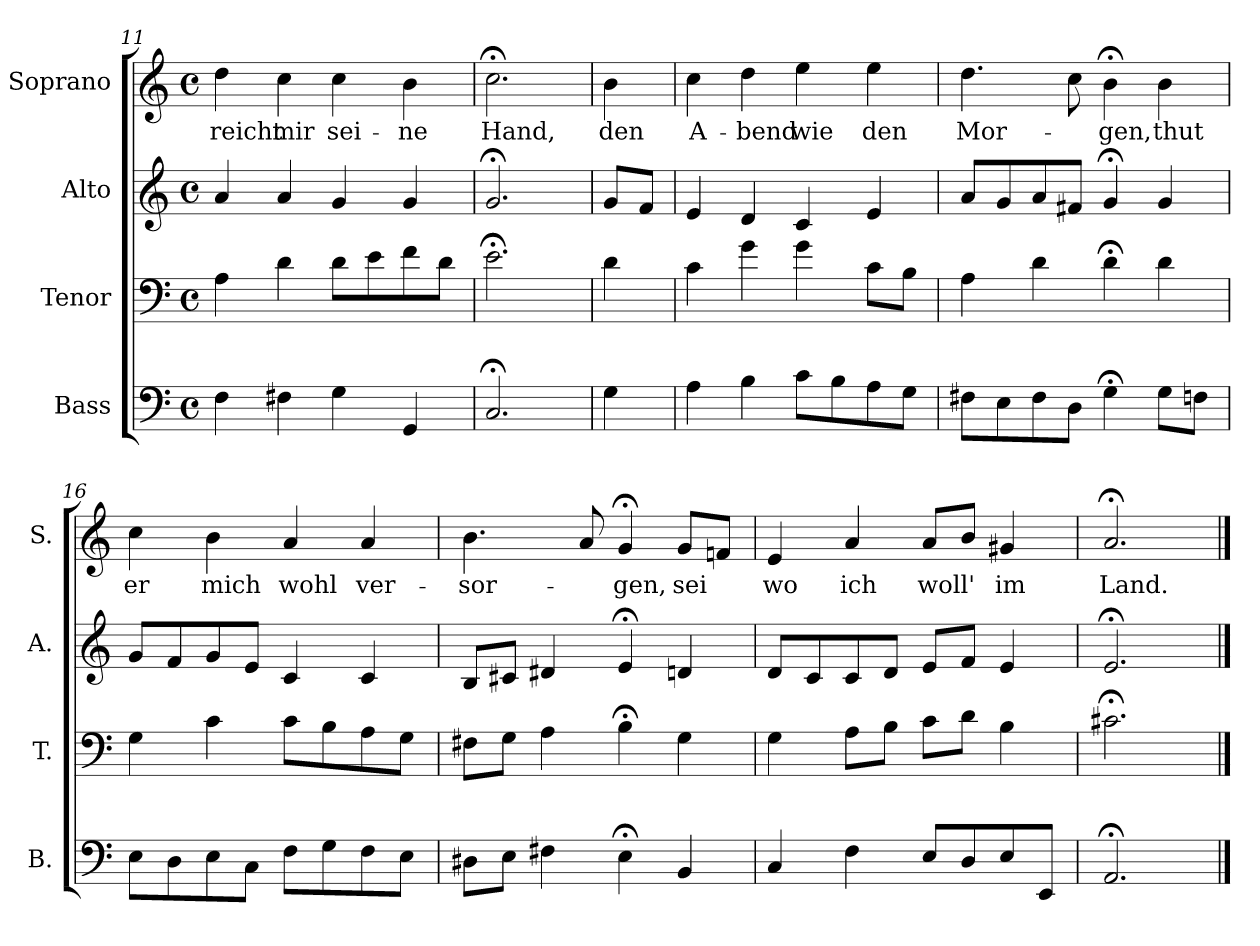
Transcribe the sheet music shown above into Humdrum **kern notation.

**kern	**kern	**kern	**kern	**text
*part4	*part3	*part2	*part1	*part1
*staff4	*staff3	*staff2	*staff1	*staff1
*I"Bass	*I"Tenor	*I"Alto	*I"Soprano	*
*I'B.	*I'T.	*I'A.	*I'S.	*
*clefF4	*clefF4	*clefG2	*clefG2	*
*k[]	*k[]	*k[]	*k[]	*
*M4/4	*M4/4	*M4/4	*M4/4	*
*met(c)	*met(c)	*met(c)	*met(c)	*
=11	=11	=11	=11	=11
!	!	!	!	!LO:LY:b
4F\	4A\	4a/	4dd\	reicht
!	!	!	!	!LO:LY:b
4F#X\	4d\	4a/	4cc\	mir
!	!	!	!	!LO:LY:b
4G\	8d\L	4g/	4cc\	sei-
.	8e\	.	.	.
!	!	!	!	!LO:LY:b
4GG/	8f\	4g/	4b\	-ne
.	8d\J	.	.	.
!!LO:LB:g=z
=12	=12	=12	=12	=12
!	!	!	!	!LO:LY:b
2.C;</	2.e;<\	2.g;</	2.cc;<\	Hand,
!!LO:PB:g=z
=13	=13	=13	=13	=13
!	!	!	!	!LO:LY:b
4G\	4d\	8g/L	4b\	den
.	.	8f/J	.	.
=14	=14	=14	=14	=14
!	!	!	!	!LO:LY:b
4A\	4c\	4e/	4cc\	A-
!	!	!	!	!LO:LY:b
4B\	4g\	4d/	4dd\	-bend
!	!	!	!	!LO:LY:b
8c\L	4g\	4c/	4ee\	wie
8B\	.	.	.	.
!	!	!	!	!LO:LY:b
8A\	8c\L	4e/	4ee\	den
8G\J	8B\J	.	.	.
=15	=15	=15	=15	=15
!	!	!	!	!LO:LY:b
8F#X\L	4A\	8a/L	4.dd\	Mor-
8E\	.	8g/	.	.
8F#\	4d\	8a/	.	.
8D\J	.	8f#X/J	8cc\	.
!	!	!	!	!LO:LY:b
4G;<\	4d;<\	4g;</	4b;<\	-gen,
!	!	!	!	!LO:LY:b
8G\L	4d\	4g/	4b\	thut
8Fn\J	.	.	.	.
=16	=16	=16	=16	=16
!	!	!	!	!LO:LY:b
8E\L	4G\	8g/L	4cc\	er
8D\	.	8f/	.	.
!	!	!	!	!LO:LY:b
8E\	4c\	8g/	4b\	mich
8C\J	.	8e/J	.	.
!	!	!	!	!LO:LY:b
8F\L	8c\L	4c/	4a/	wohl
8G\	8B\	.	.	.
!	!	!	!	!LO:LY:b
8F\	8A\	4c/	4a/	ver-
8E\J	8G\J	.	.	.
=17	=17	=17	=17	=17
!	!	!	!	!LO:LY:b
8D#X\L	8F#X\L	8B/L	4.b\	-sor-
8E\J	8G\J	8c#X/J	.	.
4F#X\	4A\	4d#X/	.	.
.	.	.	8a/	.
!	!	!	!	!LO:LY:b
4E;<\	4B;<\	4e;</	4g;</	-gen,
!	!	!	!	!LO:LY:b
4BB/	4G\	4dn/	8g/L	sei
.	.	.	8fn/J	.
!!LO:LB:g=z
=18	=18	=18	=18	=18
!	!	!	!	!LO:LY:b
4C/	4G\	8d/L	4e/	wo
.	.	8c/	.	.
!	!	!	!	!LO:LY:b
4F\	8A\L	8c/	4a/	ich
.	8B\J	8d/J	.	.
!	!	!	!	!LO:LY:b
8E/L	8c\L	8e/L	8a/L	woll'
8D/	8d\J	8f/J	8b/J	.
!	!	!	!	!LO:LY:b
8E/	4B\	4e/	4g#X/	im
8EE/J	.	.	.	.
=19	=19	=19	=19	=19
!	!	!	!	!LO:LY:b
2.AA;</	2.c#X;<\	2.e;</	2.a;</	Land.
==	==	==	==	==
*-	*-	*-	*-	*-
